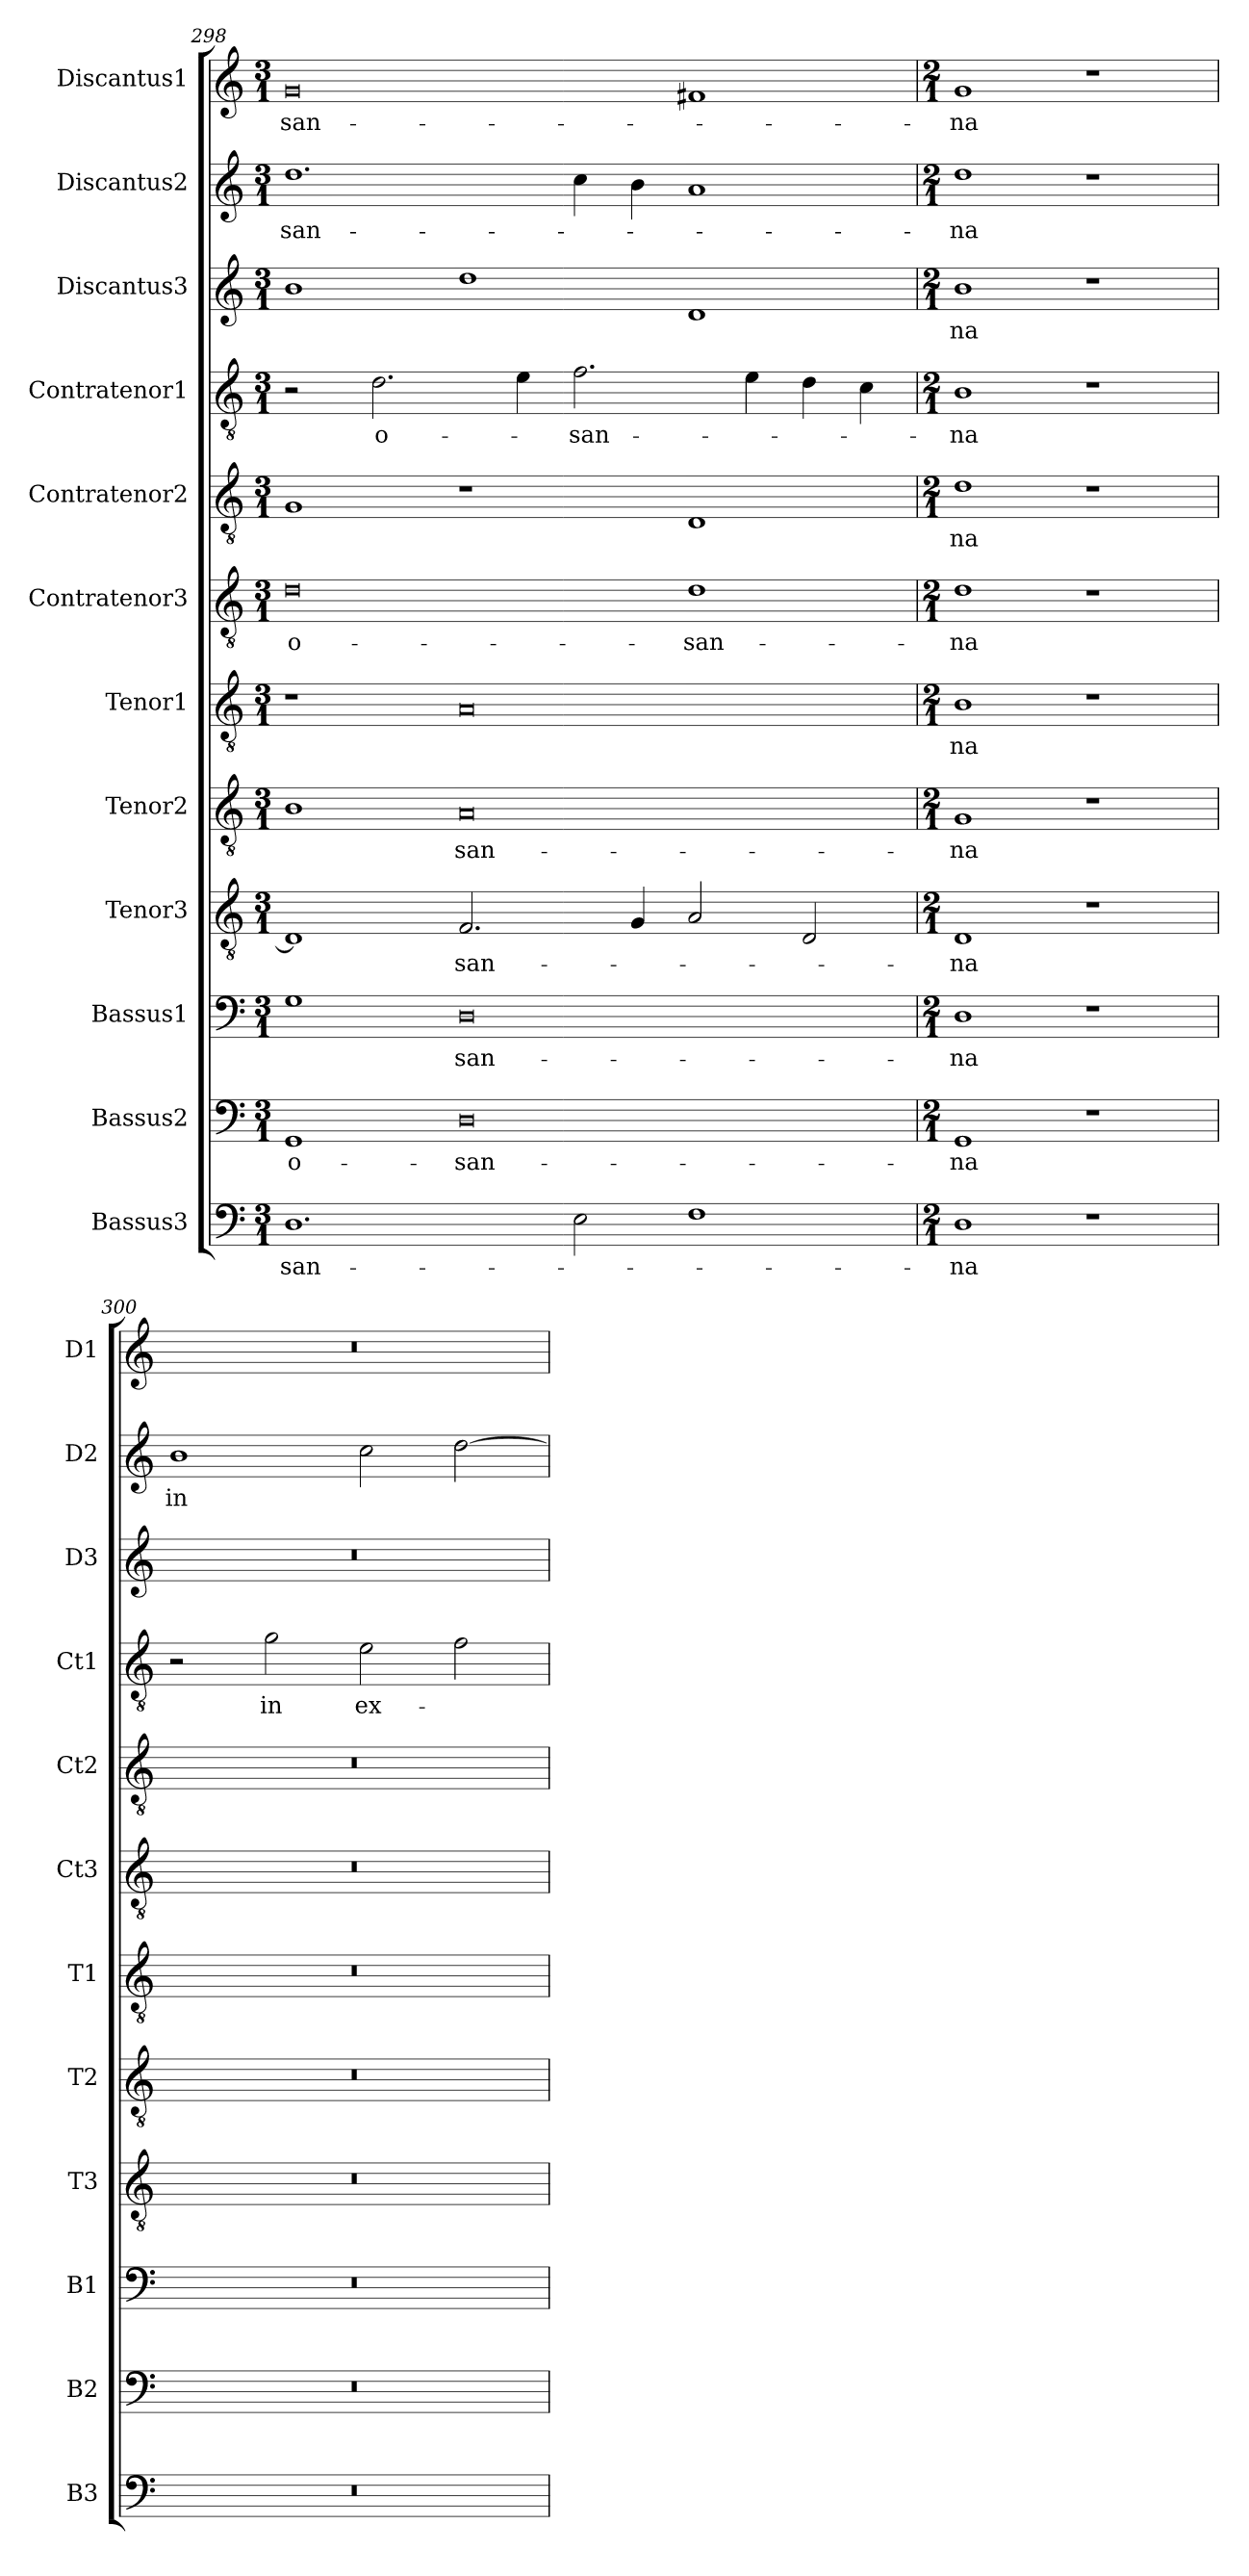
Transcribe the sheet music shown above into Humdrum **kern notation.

**kern	**text	**kern	**text	**kern	**text	**kern	**text	**kern	**text	**kern	**text	**kern	**text	**kern	**text	**kern	**text	**kern	**text	**kern	**text	**kern	**text
*part12	*part12	*part11	*part11	*part10	*part10	*part9	*part9	*part8	*part8	*part7	*part7	*part6	*part6	*part5	*part5	*part4	*part4	*part3	*part3	*part2	*part2	*part1	*part1
*staff12	*staff12	*staff11	*staff11	*staff10	*staff10	*staff9	*staff9	*staff8	*staff8	*staff7	*staff7	*staff6	*staff6	*staff5	*staff5	*staff4	*staff4	*staff3	*staff3	*staff2	*staff2	*staff1	*staff1
*I"Bassus3	*	*I"Bassus2	*	*I"Bassus1	*	*I"Tenor3	*	*I"Tenor2	*	*I"Tenor1	*	*I"Contratenor3	*	*I"Contratenor2	*	*I"Contratenor1	*	*I"Discantus3	*	*I"Discantus2	*	*I"Discantus1	*
*I'B3	*	*I'B2	*	*I'B1	*	*I'T3	*	*I'T2	*	*I'T1	*	*I'Ct3	*	*I'Ct2	*	*I'Ct1	*	*I'D3	*	*I'D2	*	*I'D1	*
*clefF4	*	*clefF4	*	*clefF4	*	*clefGv2	*	*clefGv2	*	*clefGv2	*	*clefGv2	*	*clefGv2	*	*clefGv2	*	*clefG2	*	*clefG2	*	*clefG2	*
*k[]	*	*k[]	*	*k[]	*	*k[]	*	*k[]	*	*k[]	*	*k[]	*	*k[]	*	*k[]	*	*k[]	*	*k[]	*	*k[]	*
*M3/1	*	*M3/1	*	*M3/1	*	*M3/1	*	*M3/1	*	*M3/1	*	*M3/1	*	*M3/1	*	*M3/1	*	*M3/1	*	*M3/1	*	*M3/1	*
=298	=298	=298	=298	=298	=298	=298	=298	=298	=298	=298	=298	=298	=298	=298	=298	=298	=298	=298	=298	=298	=298	=298	=298
1.D	-san-	1GG	o-	1G	.	1D]	.	1B	.	1r	.	0d	o-	1G	.	2r	.	1b	.	1.dd	-san-	0g	-san-
.	.	.	.	.	.	.	.	.	.	.	.	.	.	.	.	2.d	o-	.	.	.	.	.	.
.	.	0D	-san-	0D	-san-	2.F	-san-	0A	-san-	0A	.	.	.	1r	.	.	.	1dd	.	.	.	.	.
.	.	.	.	.	.	.	.	.	.	.	.	.	.	.	.	4e	.	.	.	.	.	.	.
2E	.	.	.	.	.	.	.	.	.	.	.	.	.	.	.	2.f	-san-	.	.	4cc	.	.	.
.	.	.	.	.	.	4G	.	.	.	.	.	.	.	.	.	.	.	.	.	4b	.	.	.
1F	.	.	.	.	.	2A	.	.	.	.	.	1d	-san-	1D	.	.	.	1d	.	1a	.	1f#X	.
.	.	.	.	.	.	.	.	.	.	.	.	.	.	.	.	4e	.	.	.	.	.	.	.
.	.	.	.	.	.	2D	.	.	.	.	.	.	.	.	.	4d	.	.	.	.	.	.	.
.	.	.	.	.	.	.	.	.	.	.	.	.	.	.	.	4c	.	.	.	.	.	.	.
=299	=299	=299	=299	=299	=299	=299	=299	=299	=299	=299	=299	=299	=299	=299	=299	=299	=299	=299	=299	=299	=299	=299	=299
*M2/1	*	*M2/1	*	*M2/1	*	*M2/1	*	*M2/1	*	*M2/1	*	*M2/1	*	*M2/1	*	*M2/1	*	*M2/1	*	*M2/1	*	*M2/1	*
1D	-na	1GG	-na	1D	-na	1D	-na	1G	-na	1B	-na	1d	-na	1d	-na	1B	-na	1b	-na	1dd	-na	1g	-na
1r	.	1r	.	1r	.	1r	.	1r	.	1r	.	1r	.	1r	.	1r	.	1r	.	1r	.	1r	.
=300	=300	=300	=300	=300	=300	=300	=300	=300	=300	=300	=300	=300	=300	=300	=300	=300	=300	=300	=300	=300	=300	=300	=300
0r	.	0r	.	0r	.	0r	.	0r	.	0r	.	0r	.	0r	.	2r	.	0r	.	1b	in	0r	.
.	.	.	.	.	.	.	.	.	.	.	.	.	.	.	.	2g	in	.	.	.	.	.	.
.	.	.	.	.	.	.	.	.	.	.	.	.	.	.	.	2e	ex-	.	.	2cc	.	.	.
.	.	.	.	.	.	.	.	.	.	.	.	.	.	.	.	2f	.	.	.	[2dd	.	.	.
=	=	=	=	=	=	=	=	=	=	=	=	=	=	=	=	=	=	=	=	=	=	=	=
*-	*-	*-	*-	*-	*-	*-	*-	*-	*-	*-	*-	*-	*-	*-	*-	*-	*-	*-	*-	*-	*-	*-	*-
